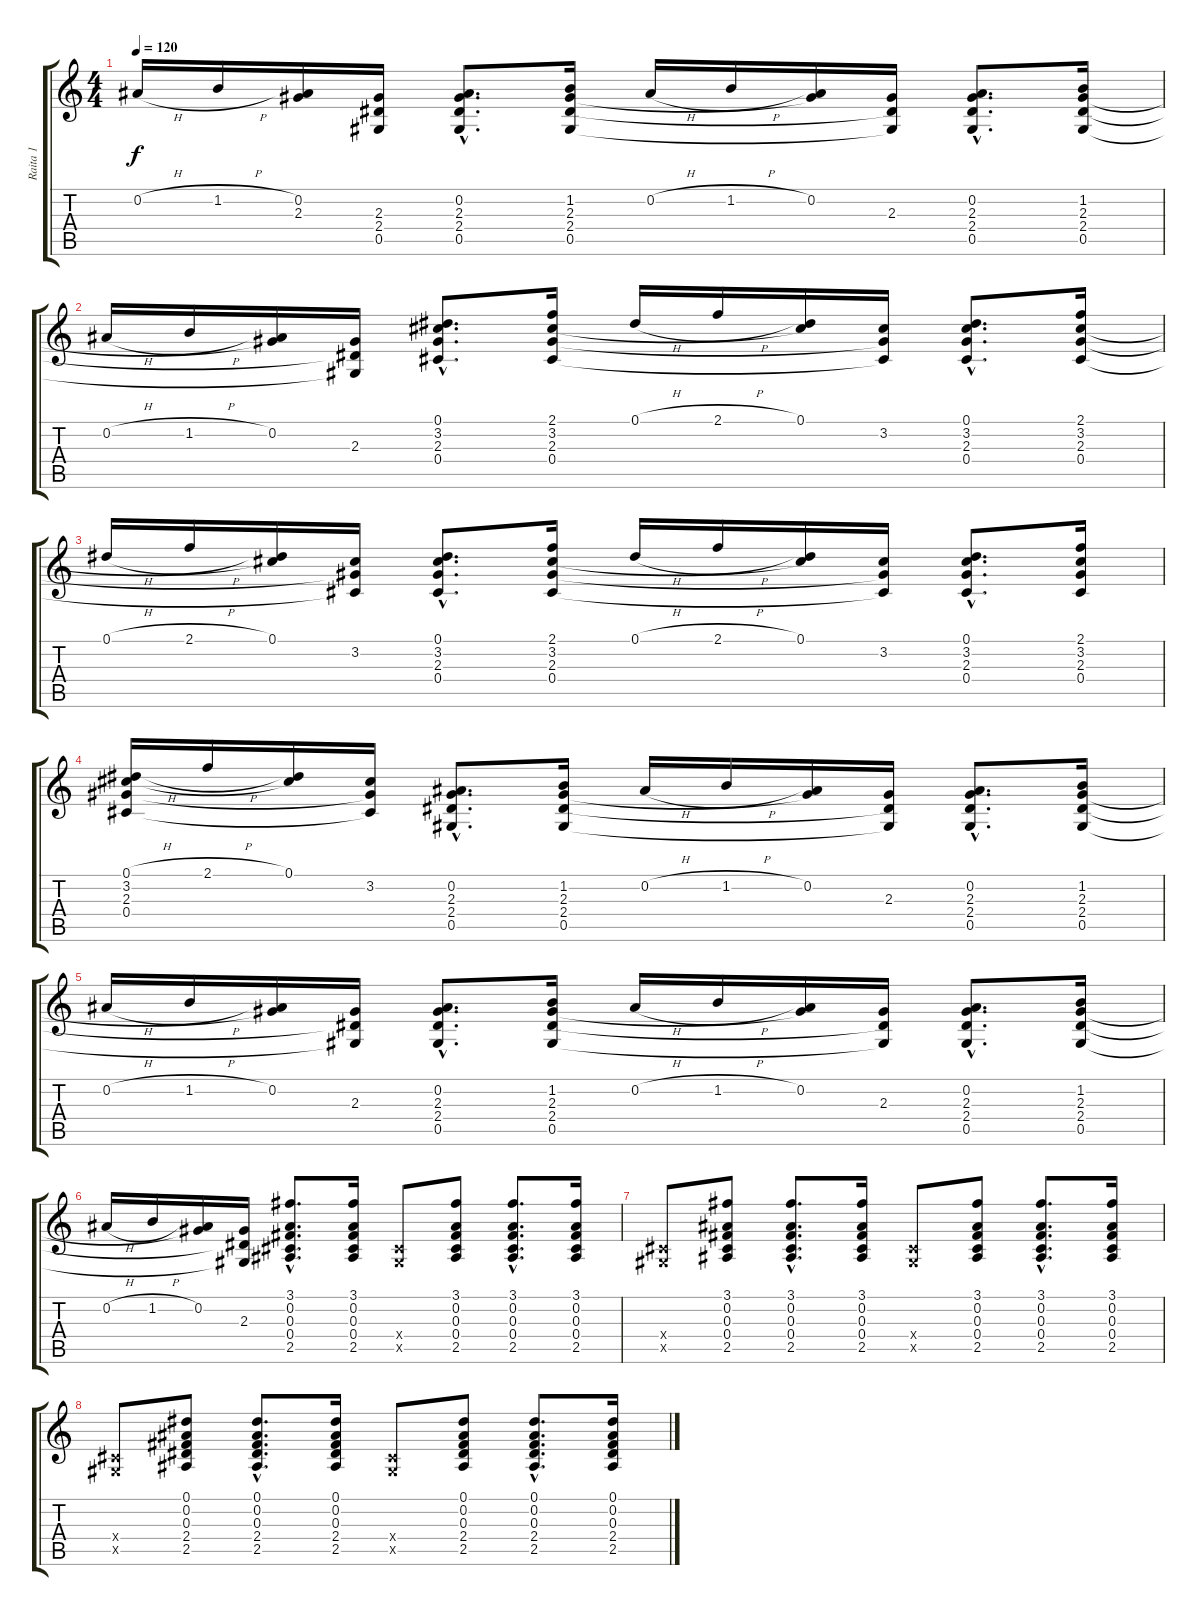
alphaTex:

\track ("Raita 1" "Raita 1") {instrument acousticguitarsteel}
\staff {score tabs}
\tuning (Eb4 Bb3 Gb3 Db3 Ab2 Db2) {hide}
\ts (4 4)
\tempo 120
\clef g2
\ks c
0.2{h}.16{dy f} 1.2{h}.16 (0.2 2.3{t}).16 (2.3 2.4{t} 0.5{t}).16 (0.2{hac} 2.3{hac} 2.4{hac} 0.5{hac}).8{d} (1.2 2.3 2.4 0.5).16 0.2{h}.16 1.2{h}.16 (0.2 2.3{t}).16 (2.3 2.4{t} 0.5{t}).16 (0.2{hac} 2.3{hac} 2.4{hac} 0.5{hac}).8{d} (1.2 2.3 2.4 0.5).16 |
0.2{h}.16 1.2{h}.16 (0.2 2.3{t}).16 (2.3 2.4{t} 0.5{t}).16 (0.1{hac} 3.2{hac} 2.3{hac} 0.4{hac}).8{d} (2.1 3.2 2.3 0.4).16 0.1{h}.16 2.1{h}.16 (0.1 3.2{t}).16 (3.2 2.3{t} 0.4{t}).16 (0.1{hac} 3.2{hac} 2.3{hac} 0.4{hac}).8{d} (2.1 3.2 2.3 0.4).16 |
0.1{h}.16 2.1{h}.16 (0.1 3.2{t}).16 (3.2 2.3{t} 0.4{t}).16 (0.1{hac} 3.2{hac} 2.3{hac} 0.4{hac}).8{d} (2.1 3.2 2.3 0.4).16 0.1{h}.16 2.1{h}.16 (0.1 3.2{t}).16 (3.2 2.3{t} 0.4{t}).16 (0.1{hac} 3.2{hac} 2.3{hac} 0.4{hac}).8{d} (2.1 3.2 2.3 0.4).16 |
(0.1{h} 3.2 2.3 0.4).16 2.1{h}.16 (0.1 3.2{t}).16 (3.2 2.3{t} 0.4{t}).16 (0.2{hac} 2.3{hac} 2.4{hac} 0.5{hac}).8{d} (1.2 2.3 2.4 0.5).16 0.2{h}.16 1.2{h}.16 (0.2 2.3{t}).16 (2.3 2.4{t} 0.5{t}).16 (0.2{hac} 2.3{hac} 2.4{hac} 0.5{hac}).8{d} (1.2 2.3 2.4 0.5).16 |
0.2{h}.16 1.2{h}.16 (0.2 2.3{t}).16 (2.3 2.4{t} 0.5{t}).16 (0.2{hac} 2.3{hac} 2.4{hac} 0.5{hac}).8{d} (1.2 2.3 2.4 0.5).16 0.2{h}.16 1.2{h}.16 (0.2 2.3{t}).16 (2.3 2.4{t} 0.5{t}).16 (0.2{hac} 2.3{hac} 2.4{hac} 0.5{hac}).8{d} (1.2 2.3 2.4 0.5).16 |
0.2{h}.16 1.2{h}.16 (0.2 2.3{t}).16 (2.3 2.4{t} 0.5{t}).16 (3.1{hac} 0.2{hac} 0.3{hac} 0.4{hac} 2.5{hac}).8{d} (3.1 0.2 0.3 0.4 2.5).16 (0.4{x} 0.5{x}).8 (3.1 0.2 0.3 0.4 2.5).8 (3.1{hac} 0.2{hac} 0.3{hac} 0.4{hac} 2.5{hac}).8{d} (3.1 0.2 0.3 0.4 2.5).16 |
(0.4{x} 0.5{x}).8 (3.1 0.2 0.3 0.4 2.5).8 (3.1{hac} 0.2{hac} 0.3{hac} 0.4{hac} 2.5{hac}).8{d} (3.1 0.2 0.3 0.4 2.5).16 (0.4{x} 0.5{x}).8 (3.1 0.2 0.3 0.4 2.5).8 (3.1{hac} 0.2{hac} 0.3{hac} 0.4{hac} 2.5{hac}).8{d} (3.1 0.2 0.3 0.4 2.5).16 |
(0.4{x} 0.5{x}).8 (0.1 0.2 0.3 2.4 2.5).8 (0.1{hac} 0.2{hac} 0.3{hac} 2.4{hac} 2.5{hac}).8{d} (0.1 0.2 0.3 2.4 2.5).16 (0.4{x} 0.5{x}).8 (0.1 0.2 0.3 2.4 2.5).8 (0.1{hac} 0.2{hac} 0.3{hac} 2.4{hac} 2.5{hac}).8{d} (0.1 0.2 0.3 2.4 2.5).16
